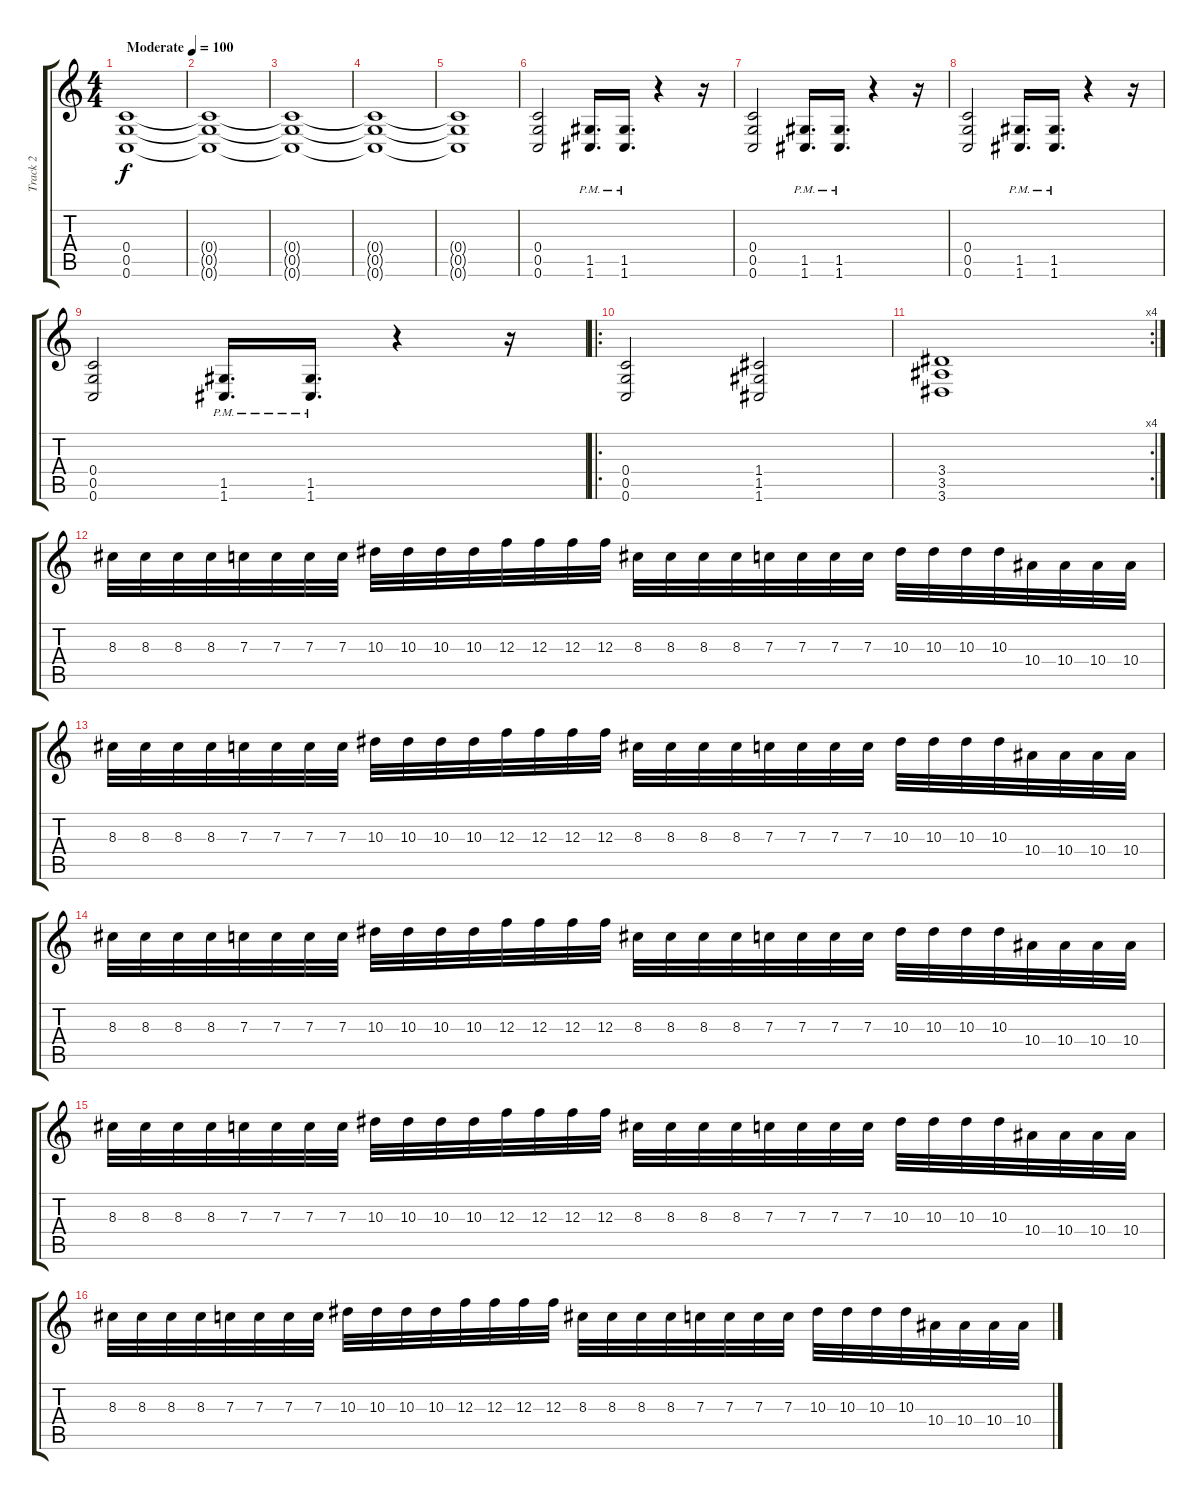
\track ("Track 2" "Track 2") {instrument distortionguitar}
\staff {score tabs}
\tuning (D4 A3 F3 C3 G2 C2) {hide}
\ts (4 4)
\tempo (100 "Moderate")
\tempo 98
\tempo (100 "Moderate")
\clef g2
\ks c
(0.4 0.5 0.6).1{dy f instrument distortionguitar} |
(0.4{t} 0.5{t} 0.6{t}).1 |
(0.4{t} 0.5{t} 0.6{t}).1 |
(0.4{t} 0.5{t} 0.6{t}).1 |
(0.4{t} 0.5{t} 0.6{t}).1 |
(0.4 0.5 0.6).2 (1.5{pm} 1.6{pm}).16{d} (1.5{pm} 1.6{pm}).16{d} r.4 r.16 |
(0.4 0.5 0.6).2 (1.5{pm} 1.6{pm}).16{d} (1.5{pm} 1.6{pm}).16{d} r.4 r.16 |
(0.4 0.5 0.6).2 (1.5{pm} 1.6{pm}).16{d} (1.5{pm} 1.6{pm}).16{d} r.4 r.16 |
(0.4 0.5 0.6).2 (1.5{pm} 1.6{pm}).16{d} (1.5{pm} 1.6{pm}).16{d} r.4 r.16 |
\ro
(0.4 0.5 0.6).2 (1.4 1.5 1.6).2 |
\rc 4
(3.4 3.5 3.6).1 |
8.3.32 8.3.32 8.3.32 8.3.32 7.3.32 7.3.32 7.3.32 7.3.32 10.3.32 10.3.32 10.3.32 10.3.32 12.3.32 12.3.32 12.3.32 12.3.32 8.3.32 8.3.32 8.3.32 8.3.32 7.3.32 7.3.32 7.3.32 7.3.32 10.3.32 10.3.32 10.3.32 10.3.32 10.4.32 10.4.32 10.4.32 10.4.32 |
8.3.32 8.3.32 8.3.32 8.3.32 7.3.32 7.3.32 7.3.32 7.3.32 10.3.32 10.3.32 10.3.32 10.3.32 12.3.32 12.3.32 12.3.32 12.3.32 8.3.32 8.3.32 8.3.32 8.3.32 7.3.32 7.3.32 7.3.32 7.3.32 10.3.32 10.3.32 10.3.32 10.3.32 10.4.32 10.4.32 10.4.32 10.4.32 |
8.3.32 8.3.32 8.3.32 8.3.32 7.3.32 7.3.32 7.3.32 7.3.32 10.3.32 10.3.32 10.3.32 10.3.32 12.3.32 12.3.32 12.3.32 12.3.32 8.3.32 8.3.32 8.3.32 8.3.32 7.3.32 7.3.32 7.3.32 7.3.32 10.3.32 10.3.32 10.3.32 10.3.32 10.4.32 10.4.32 10.4.32 10.4.32 |
8.3.32 8.3.32 8.3.32 8.3.32 7.3.32 7.3.32 7.3.32 7.3.32 10.3.32 10.3.32 10.3.32 10.3.32 12.3.32 12.3.32 12.3.32 12.3.32 8.3.32 8.3.32 8.3.32 8.3.32 7.3.32 7.3.32 7.3.32 7.3.32 10.3.32 10.3.32 10.3.32 10.3.32 10.4.32 10.4.32 10.4.32 10.4.32 |
8.3.32 8.3.32 8.3.32 8.3.32 7.3.32 7.3.32 7.3.32 7.3.32 10.3.32 10.3.32 10.3.32 10.3.32 12.3.32 12.3.32 12.3.32 12.3.32 8.3.32 8.3.32 8.3.32 8.3.32 7.3.32 7.3.32 7.3.32 7.3.32 10.3.32 10.3.32 10.3.32 10.3.32 10.4.32 10.4.32 10.4.32 10.4.32
